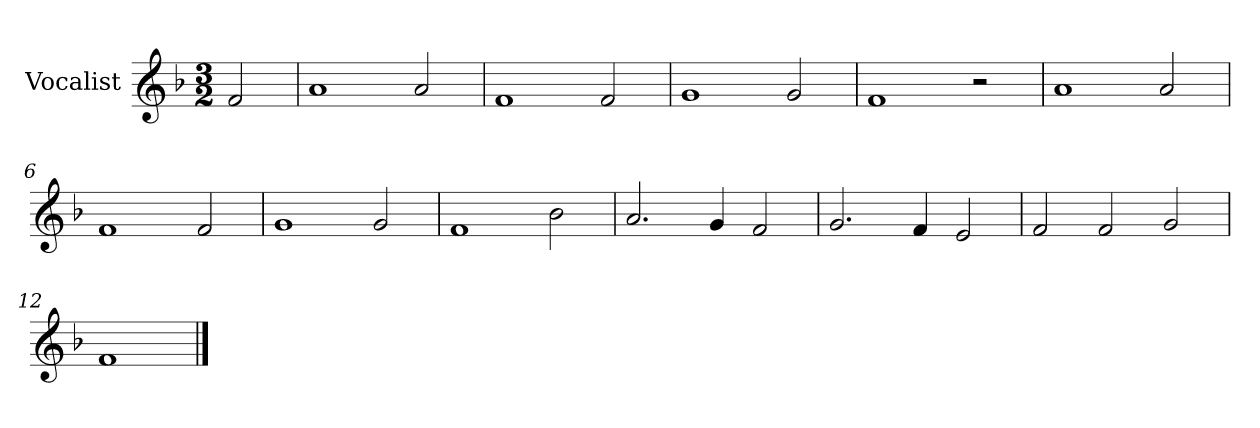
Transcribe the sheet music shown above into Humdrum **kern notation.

**kern
*part1
*staff1
*I"Vocalist
*k[b-]
*F:
*M3/2
=
2f
=1
1a
2a
=2
1f
2f
=3
1g
2g
=4
1f
2r
=5
1a
2a
=6
1f
2f
=7
1g
2g
=8
1f
2b-
=9
2.a
4g
2f
=10
2.g
4f
2e
=11
2f
2f
2g
=12
1f
==
*-
